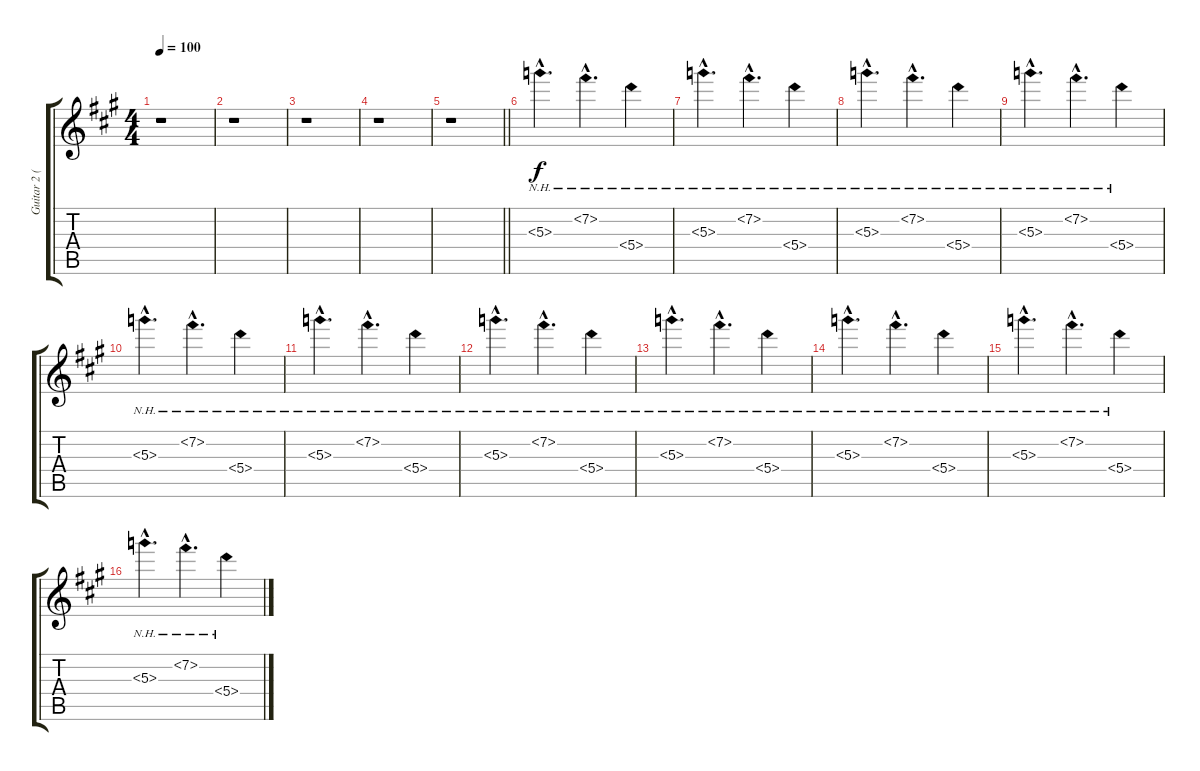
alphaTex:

\track ("Guitar 2 (Lead)" "Guitar 2 (") {instrument overdrivenguitar}
\staff {score tabs}
\tuning (E4 B3 G3 D3 A2 E2) {hide}
\ts (4 4)
\tempo 100
\clef g2
\ks f#minor
r.1{dy f} |
r.1 |
r.1 |
r.1 |
\barLineRight lightlight
r.1{volume 6} |
5.3{nh hac}.4{d} 7.2{nh hac}.4{d} 5.4{nh}.4 |
5.3{nh hac}.4{d} 7.2{nh hac}.4{d} 5.4{nh}.4 |
5.3{nh hac}.4{d} 7.2{nh hac}.4{d} 5.4{nh}.4 |
5.3{nh hac}.4{d} 7.2{nh hac}.4{d} 5.4{nh}.4 |
5.3{nh hac}.4{d} 7.2{nh hac}.4{d} 5.4{nh}.4 |
5.3{nh hac}.4{d} 7.2{nh hac}.4{d} 5.4{nh}.4 |
5.3{nh hac}.4{d} 7.2{nh hac}.4{d} 5.4{nh}.4 |
5.3{nh hac}.4{d} 7.2{nh hac}.4{d} 5.4{nh}.4 |
5.3{nh hac}.4{d} 7.2{nh hac}.4{d} 5.4{nh}.4 |
5.3{nh hac}.4{d} 7.2{nh hac}.4{d} 5.4{nh}.4 |
5.3{nh hac}.4{d} 7.2{nh hac}.4{d} 5.4{nh}.4
